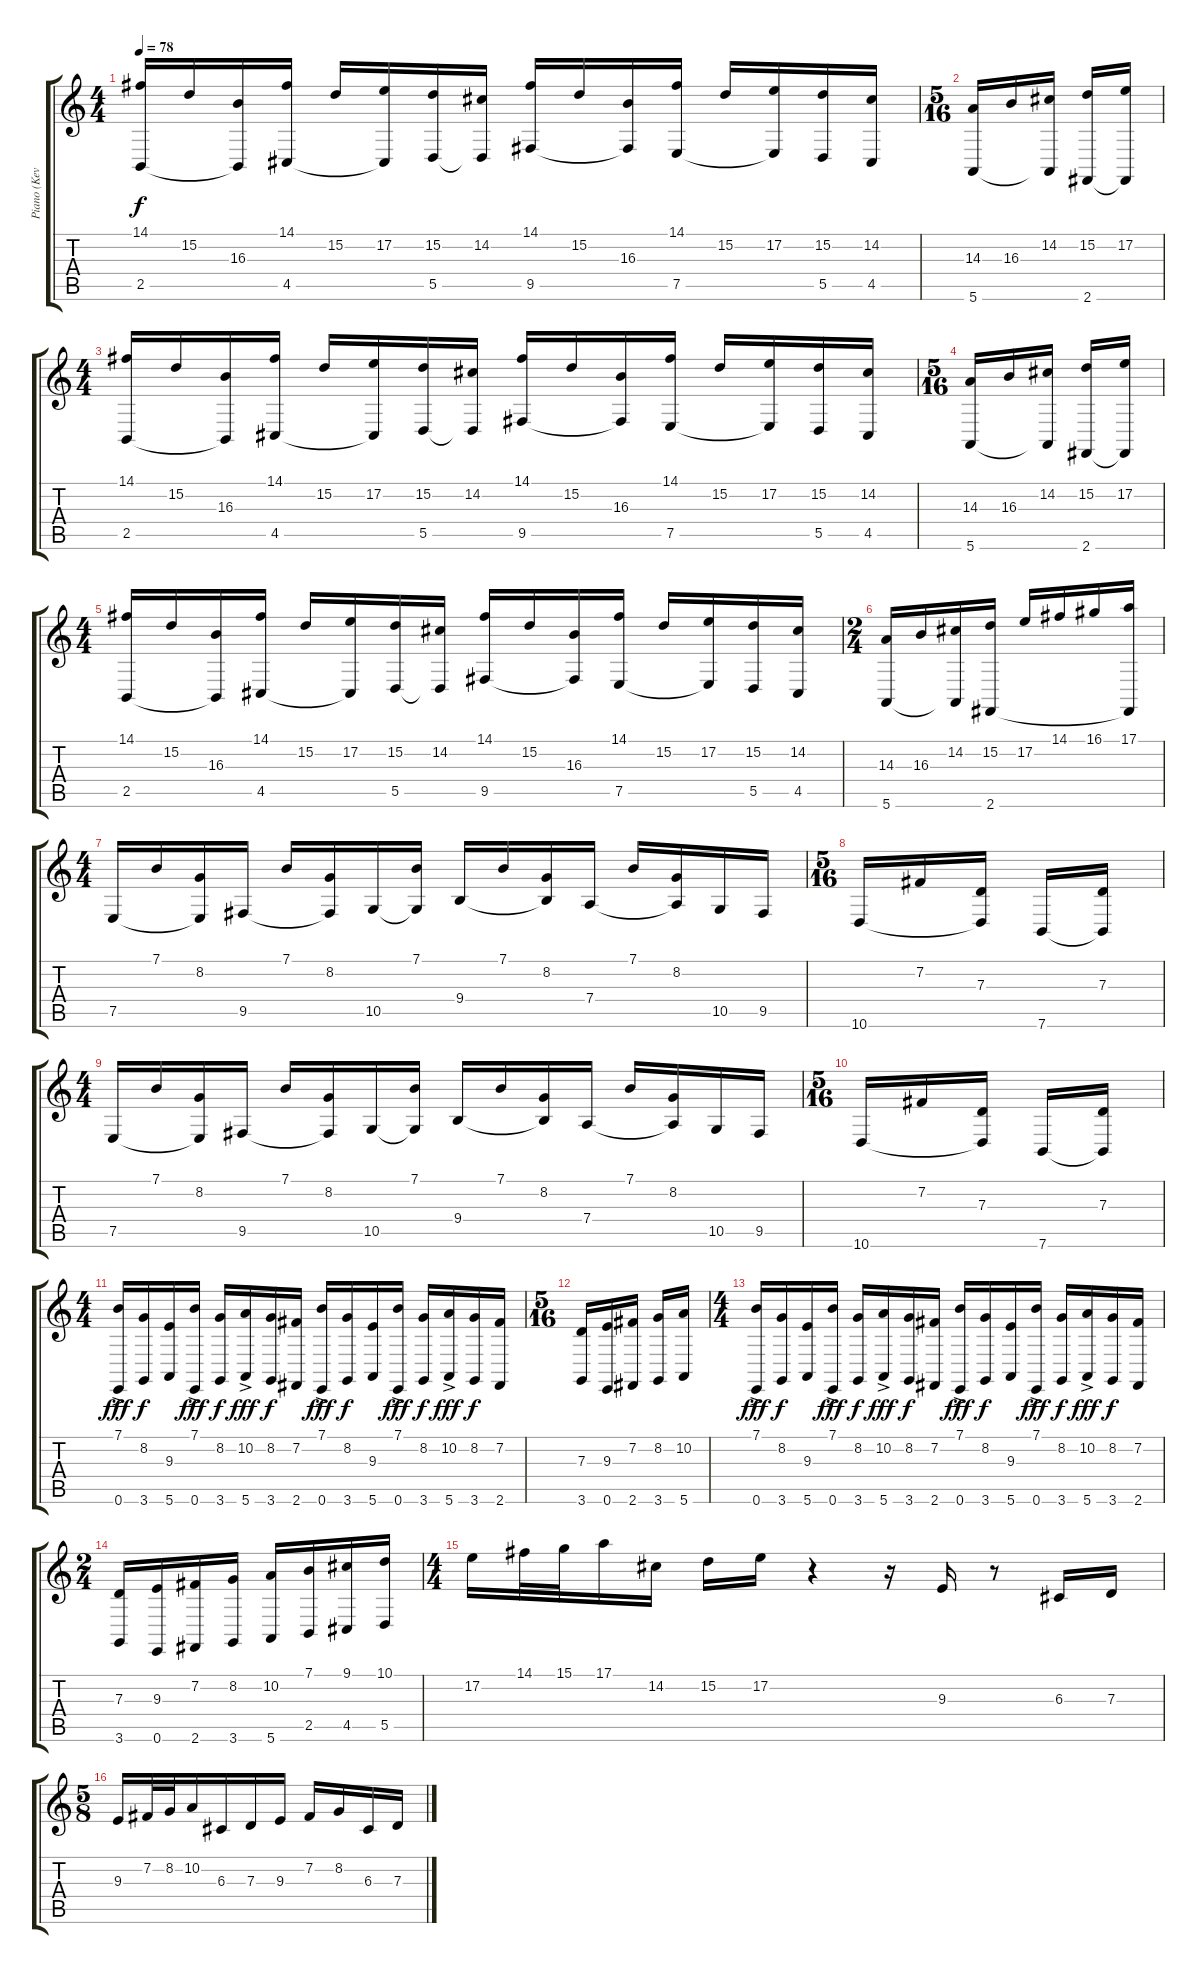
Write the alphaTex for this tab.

\track ("Piano (Kevin Moore)" "Piano (Kev") {instrument acousticgrandpiano}
\staff {score tabs}
\tuning (E4 B3 G3 D3 A2 E2) {hide}
\ts (4 4)
\tempo 78
\clef g2
\ks c
(14.1 2.5).16{dy f} 15.2.16 (16.3 2.5{t}).16 (14.1 4.5).16 15.2.16 (17.2 4.5{t}).16 (15.2 5.5).16 (14.2 5.5{t}).16 (14.1 9.5).16 15.2.16 (16.3 9.5{t}).16 (14.1 7.5).16 15.2.16 (17.2 7.5{t}).16 (15.2 5.5).16 (14.2 4.5).16 |
\ts (5 16)
(14.3 5.6).16 16.3.16 (14.2 5.6{t}).16 (15.2 2.6).16 (17.2 2.6{t}).16 |
\ts (4 4)
(14.1 2.5).16 15.2.16 (16.3 2.5{t}).16 (14.1 4.5).16 15.2.16 (17.2 4.5{t}).16 (15.2 5.5).16 (14.2 5.5{t}).16 (14.1 9.5).16 15.2.16 (16.3 9.5{t}).16 (14.1 7.5).16 15.2.16 (17.2 7.5{t}).16 (15.2 5.5).16 (14.2 4.5).16 |
\ts (5 16)
(14.3 5.6).16 16.3.16 (14.2 5.6{t}).16 (15.2 2.6).16 (17.2 2.6{t}).16 |
\ts (4 4)
(14.1 2.5).16 15.2.16 (16.3 2.5{t}).16 (14.1 4.5).16 15.2.16 (17.2 4.5{t}).16 (15.2 5.5).16 (14.2 5.5{t}).16 (14.1 9.5).16 15.2.16 (16.3 9.5{t}).16 (14.1 7.5).16 15.2.16 (17.2 7.5{t}).16 (15.2 5.5).16 (14.2 4.5).16 |
\ts (2 4)
(14.3 5.6).16 16.3.16 (14.2 5.6{t}).16 (15.2 2.6).16 17.2.16 14.1.16 16.1.16 (17.1 2.6{t}).16 |
\ts (4 4)
7.5.16 7.1.16 (8.2 7.5{t}).16 9.5.16 7.1.16 (8.2 9.5{t}).16 10.5.16 (7.1 10.5{t}).16 9.4.16 7.1.16 (8.2 9.4{t}).16 7.4.16 7.1.16 (8.2 7.4{t}).16 10.5.16 9.5.16 |
\ts (5 16)
10.6.16 7.2.16 (7.3 10.6{t}).16 7.6.16 (7.3 7.6{t}).16 |
\ts (4 4)
7.5.16 7.1.16 (8.2 7.5{t}).16 9.5.16 7.1.16 (8.2 9.5{t}).16 10.5.16 (7.1 10.5{t}).16 9.4.16 7.1.16 (8.2 9.4{t}).16 7.4.16 7.1.16 (8.2 7.4{t}).16 10.5.16 9.5.16 |
\ts (5 16)
10.6.16 7.2.16 (7.3 10.6{t}).16 7.6.16 (7.3 7.6{t}).16 |
\ts (4 4)
(7.1{ac} 0.6{ac}).16{dy fff} (8.2 3.6).16{dy f} (9.3 5.6).16 (7.1{ac} 0.6{ac}).16{dy fff} (8.2 3.6).16{dy f} (10.2{ac} 5.6{ac}).16{dy fff} (8.2 3.6).16{dy f} (7.2 2.6).16 (7.1{ac} 0.6{ac}).16{dy fff} (8.2 3.6).16{dy f} (9.3 5.6).16 (7.1{ac} 0.6{ac}).16{dy fff} (8.2 3.6).16{dy f} (10.2{ac} 5.6{ac}).16{dy fff} (8.2 3.6).16{dy f} (7.2 2.6).16 |
\ts (5 16)
(7.3 3.6).16 (9.3 0.6).16 (7.2 2.6).16 (8.2 3.6).16 (10.2 5.6).16 |
\ts (4 4)
(7.1{ac} 0.6{ac}).16{dy fff} (8.2 3.6).16{dy f} (9.3 5.6).16 (7.1{ac} 0.6{ac}).16{dy fff} (8.2 3.6).16{dy f} (10.2{ac} 5.6{ac}).16{dy fff} (8.2 3.6).16{dy f} (7.2 2.6).16 (7.1{ac} 0.6{ac}).16{dy fff} (8.2 3.6).16{dy f} (9.3 5.6).16 (7.1{ac} 0.6{ac}).16{dy fff} (8.2 3.6).16{dy f} (10.2{ac} 5.6{ac}).16{dy fff} (8.2 3.6).16{dy f} (7.2 2.6).16 |
\ts (2 4)
(7.3 3.6).16 (9.3 0.6).16 (7.2 2.6).16 (8.2 3.6).16 (10.2 5.6).16 (7.1 2.5).16 (9.1 4.5).16 (10.1 5.5).16 |
\ts (4 4)
17.2.16 14.1.32 15.1.32 17.1.16 14.2.16 15.2.16 17.2.16 r.4 r.16 9.3.16 r.8 6.3.16 7.3.16 |
\ts (5 8)
9.3.16 7.2.32 8.2.32 10.2.16 6.3.16 7.3.16 9.3.16 7.2.16 8.2.16 6.3.16 7.3.16
